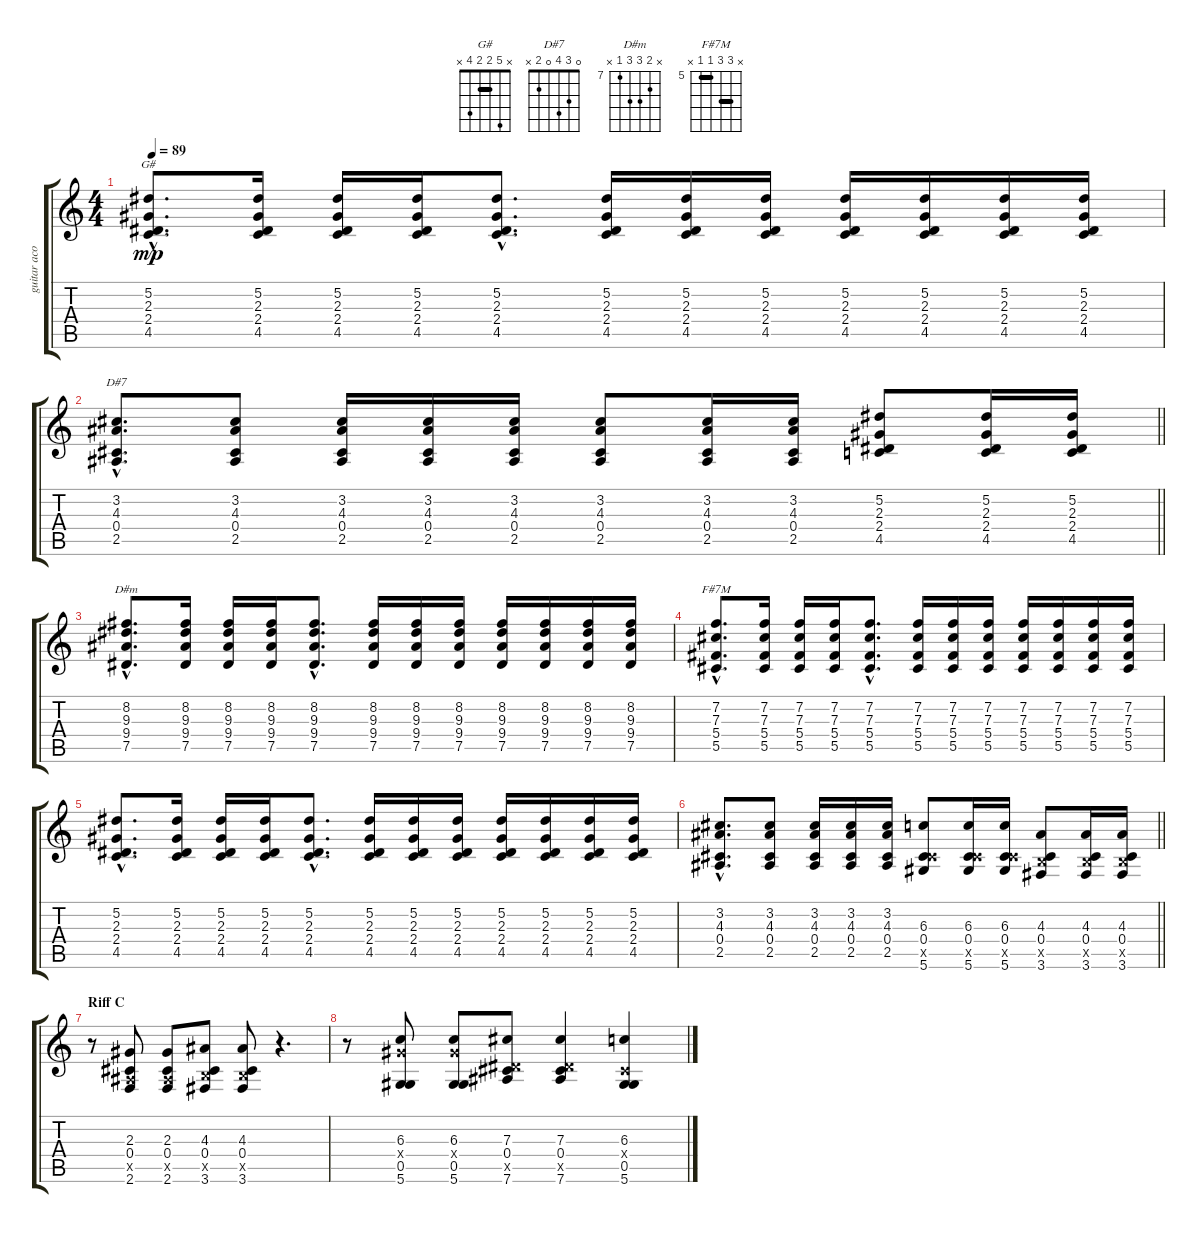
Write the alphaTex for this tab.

\track ("guitar acoustic" "guitar aco") {instrument acousticguitarnylon}
\staff {score tabs}
\tuning (Eb4 Bb3 Gb3 Db3 Ab2 Eb2) {hide}
\chord ("G#" x 5 2 2 4 x) {barre 2}
\chord ("D#7" 0 3 4 0 2 x)
\chord ("D#m" x 8 9 9 7 x) {firstfret 7}
\chord ("F#7M" x 7 7 5 5 x) {firstfret 5 barre (5 7)}
\ts (4 4)
\tempo 89
\clef g2
\ks c
(5.2{hac} 2.3{hac} 2.4{hac} 4.5{hac}).8{d ch "G#" dy mp} (5.2 2.3 2.4 4.5).16 (5.2 2.3 2.4 4.5).16 (5.2 2.3 2.4 4.5).16 (5.2{hac} 2.3{hac} 2.4{hac} 4.5{hac}).8{d} (5.2 2.3 2.4 4.5).16 (5.2 2.3 2.4 4.5).16 (5.2 2.3 2.4 4.5).16 (5.2 2.3 2.4 4.5).16 (5.2 2.3 2.4 4.5).16 (5.2 2.3 2.4 4.5).16 (5.2 2.3 2.4 4.5).16 |
\barLineRight lightlight
(3.2{hac} 4.3{hac} 0.4 2.5{hac}).8{d ch "D#7"} (3.2 4.3 0.4 2.5).8 (3.2 4.3 0.4 2.5).16 (3.2 4.3 0.4 2.5).16 (3.2 4.3 0.4 2.5).16 (3.2 4.3 0.4 2.5).8 (3.2 4.3 0.4 2.5).16 (3.2 4.3 0.4 2.5).16 (5.2 2.3 2.4 4.5).8 (5.2 2.3 2.4 4.5).16 (5.2 2.3 2.4 4.5).16 |
(8.2{hac} 9.3{hac} 9.4{hac} 7.5{hac}).8{d ch "D#m"} (8.2 9.3 9.4 7.5).16 (8.2 9.3 9.4 7.5).16 (8.2 9.3 9.4 7.5).16 (8.2{hac} 9.3{hac} 9.4{hac} 7.5{hac}).8{d} (8.2 9.3 9.4 7.5).16 (8.2 9.3 9.4 7.5).16 (8.2 9.3 9.4 7.5).16 (8.2 9.3 9.4 7.5).16 (8.2 9.3 9.4 7.5).16 (8.2 9.3 9.4 7.5).16 (8.2 9.3 9.4 7.5).16 |
(7.2{hac} 7.3 5.4{hac} 5.5{hac}).8{d ch "F#7M"} (7.2 7.3 5.4 5.5).16 (7.2 7.3 5.4 5.5).16 (7.2 7.3 5.4 5.5).16 (7.2{hac} 7.3 5.4{hac} 5.5{hac}).8{d} (7.2 7.3 5.4 5.5).16 (7.2 7.3 5.4 5.5).16 (7.2 7.3 5.4 5.5).16 (7.2 7.3 5.4 5.5).16 (7.2 7.3 5.4 5.5).16 (7.2 7.3 5.4 5.5).16 (7.2 7.3 5.4 5.5).16 |
(5.2{hac} 2.3{hac} 2.4{hac} 4.5{hac}).8{d} (5.2 2.3 2.4 4.5).16 (5.2 2.3 2.4 4.5).16 (5.2 2.3 2.4 4.5).16 (5.2{hac} 2.3{hac} 2.4{hac} 4.5{hac}).8{d} (5.2 2.3 2.4 4.5).16 (5.2 2.3 2.4 4.5).16 (5.2 2.3 2.4 4.5).16 (5.2 2.3 2.4 4.5).16 (5.2 2.3 2.4 4.5).16 (5.2 2.3 2.4 4.5).16 (5.2 2.3 2.4 4.5).16 |
\barLineRight lightlight
(3.2{hac} 4.3{hac} 0.4{hac} 2.5).8{d} (3.2 4.3 0.4 2.5).8 (3.2 4.3 0.4 2.5).16 (3.2 4.3 0.4 2.5).16 (3.2 4.3 0.4 2.5).16 (6.3 0.4 5.5{x} 5.6).8 (6.3 0.4 5.5{x} 5.6).16 (6.3 0.4 5.5{x} 5.6).16 (4.3 0.4 3.5{x} 3.6).8 (4.3 0.4 3.5{x} 3.6).16 (4.3 0.4 3.5{x} 3.6).16 |
\section ("" "Riff C")
r.8 (2.3 0.4 2.5{x} 2.6).8 (2.3 0.4 2.5{x} 2.6).8 (4.3 0.4 3.5{x} 3.6).8 (4.3 0.4 3.5{x} 3.6).8 r.4{d} |
r.8 (6.3 7.4{x} 0.5 5.6).8 (6.3 7.4{x} 0.5 5.6).8 (7.3 0.4 7.5{x} 7.6).8 (7.3 0.4 7.5{x} 7.6).4 (6.3 0.4{x} 0.5 5.6).4
